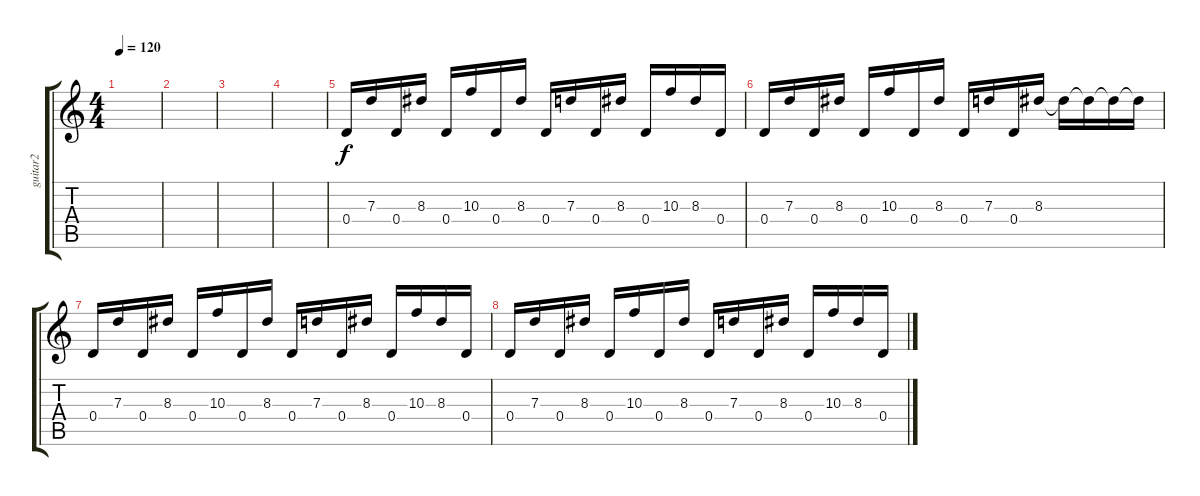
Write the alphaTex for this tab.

\track ("guitar2" "guitar2") {instrument distortionguitar}
\staff {score tabs}
\tuning (E4 B3 G3 D3 A2 E2) {hide}
\ts (4 4)
\tempo 120
\clef g2
\ks c
|
|
|
|
0.4.16 7.3.16 0.4.16 8.3.16 0.4.16 10.3.16 0.4.16 8.3.16 0.4.16 7.3.16 0.4.16 8.3.16 0.4.16 10.3.16 8.3.16 0.4.16 |
0.4.16 7.3.16 0.4.16 8.3.16 0.4.16 10.3.16 0.4.16 8.3.16 0.4.16 7.3.16 0.4.16 8.3.16 8.3{t}.16 8.3{t}.16 8.3{t}.16 8.3{t}.16 |
0.4.16 7.3.16 0.4.16 8.3.16 0.4.16 10.3.16 0.4.16 8.3.16 0.4.16 7.3.16 0.4.16 8.3.16 0.4.16 10.3.16 8.3.16 0.4.16 |
0.4.16 7.3.16 0.4.16 8.3.16 0.4.16 10.3.16 0.4.16 8.3.16 0.4.16 7.3.16 0.4.16 8.3.16 0.4.16 10.3.16 8.3.16 0.4.16
